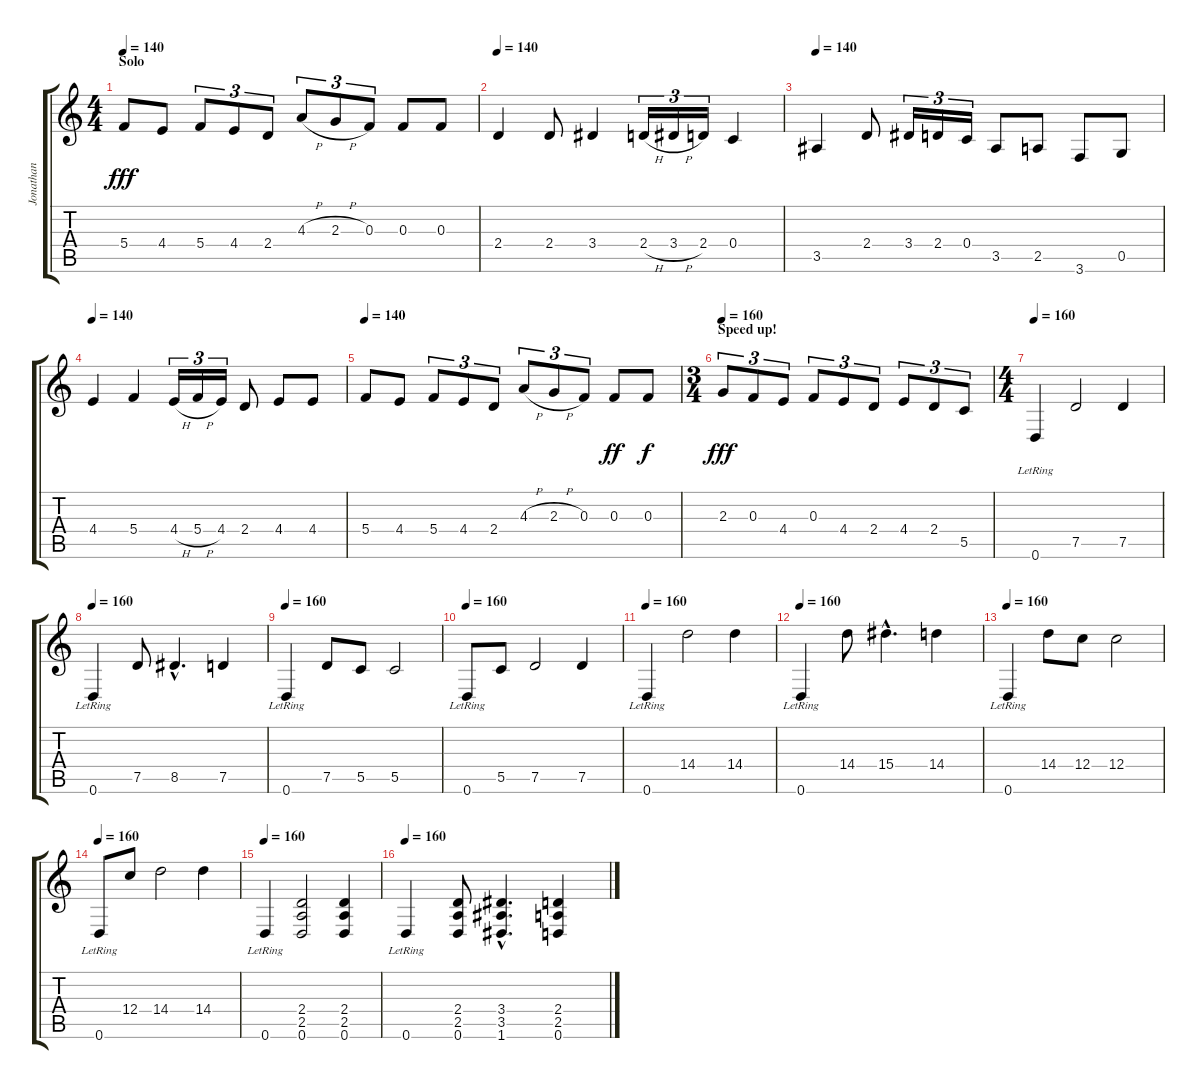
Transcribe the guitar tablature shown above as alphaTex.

\track ("Jonathan" "Jonathan") {instrument distortionguitar}
\staff {score tabs}
\tuning (D4 A3 F3 C3 G2 D2) {hide}
\ts (4 4)
\section ("" "Solo")
\tempo 140
\clef g2
\ks c
5.4.8{dy fff} 4.4.8 5.4.8{tu (3 2)} 4.4.8{tu (3 2)} 2.4.8{tu (3 2)} 4.3{h}.8{tu (3 2)} 2.3{h}.8{tu (3 2)} 0.3.8{tu (3 2)} 0.3.8 0.3.8 |
\tempo 140
2.4.4 2.4.8 3.4.4 2.4{h}.16{tu (3 2)} 3.4{h}.16{tu (3 2)} 2.4.16{tu (3 2)} 0.4.4 |
\tempo 140
3.5.4 2.4.8 3.4.16{tu (3 2)} 2.4.16{tu (3 2)} 0.4.16{tu (3 2)} 3.5.8 2.5.8 3.6.8 0.5.8 |
\tempo 140
4.4.4 5.4.4 4.4{h}.16{tu (3 2)} 5.4{h}.16{tu (3 2)} 4.4.16{tu (3 2)} 2.4.8 4.4.8 4.4.8 |
\tempo 140
5.4.8 4.4.8 5.4.8{tu (3 2)} 4.4.8{tu (3 2)} 2.4.8{tu (3 2)} 4.3{h}.8{tu (3 2)} 2.3{h}.8{tu (3 2)} 0.3.8{tu (3 2)} 0.3.8{dy ff} 0.3.8{dy f} |
\ts (3 4)
\section ("" "Speed up!")
\tempo 160
2.3.8{tu (3 2) dy fff} 0.3.8{tu (3 2)} 4.4.8{tu (3 2)} 0.3.8{tu (3 2)} 4.4.8{tu (3 2)} 2.4.8{tu (3 2)} 4.4.8{tu (3 2)} 2.4.8{tu (3 2)} 5.5.8{tu (3 2)} |
\ts (4 4)
\tempo 160
0.6{lr}.4 7.5.2 7.5.4 |
\tempo 160
0.6{lr}.4 7.5.8 8.5{hac}.4{d} 7.5.4 |
\tempo 160
0.6{lr}.4 7.5.8 5.5.8 5.5.2 |
\tempo 160
0.6{lr}.8 5.5.8 7.5.2 7.5.4 |
\tempo 160
0.6{lr}.4 14.4.2 14.4.4 |
\tempo 160
0.6{lr}.4 14.4.8 15.4{hac}.4{d} 14.4.4 |
\tempo 160
0.6{lr}.4 14.4.8 12.4.8 12.4.2 |
\tempo 160
0.6{lr}.8 12.4.8 14.4.2 14.4.4 |
\tempo 160
0.6{lr}.4 (2.4 2.5 0.6).2 (2.4 2.5 0.6).4 |
\tempo 160
0.6{lr}.4 (2.4 2.5 0.6).8 (3.4{hac} 3.5{hac} 1.6{hac}).4{d} (2.4 2.5 0.6).4
